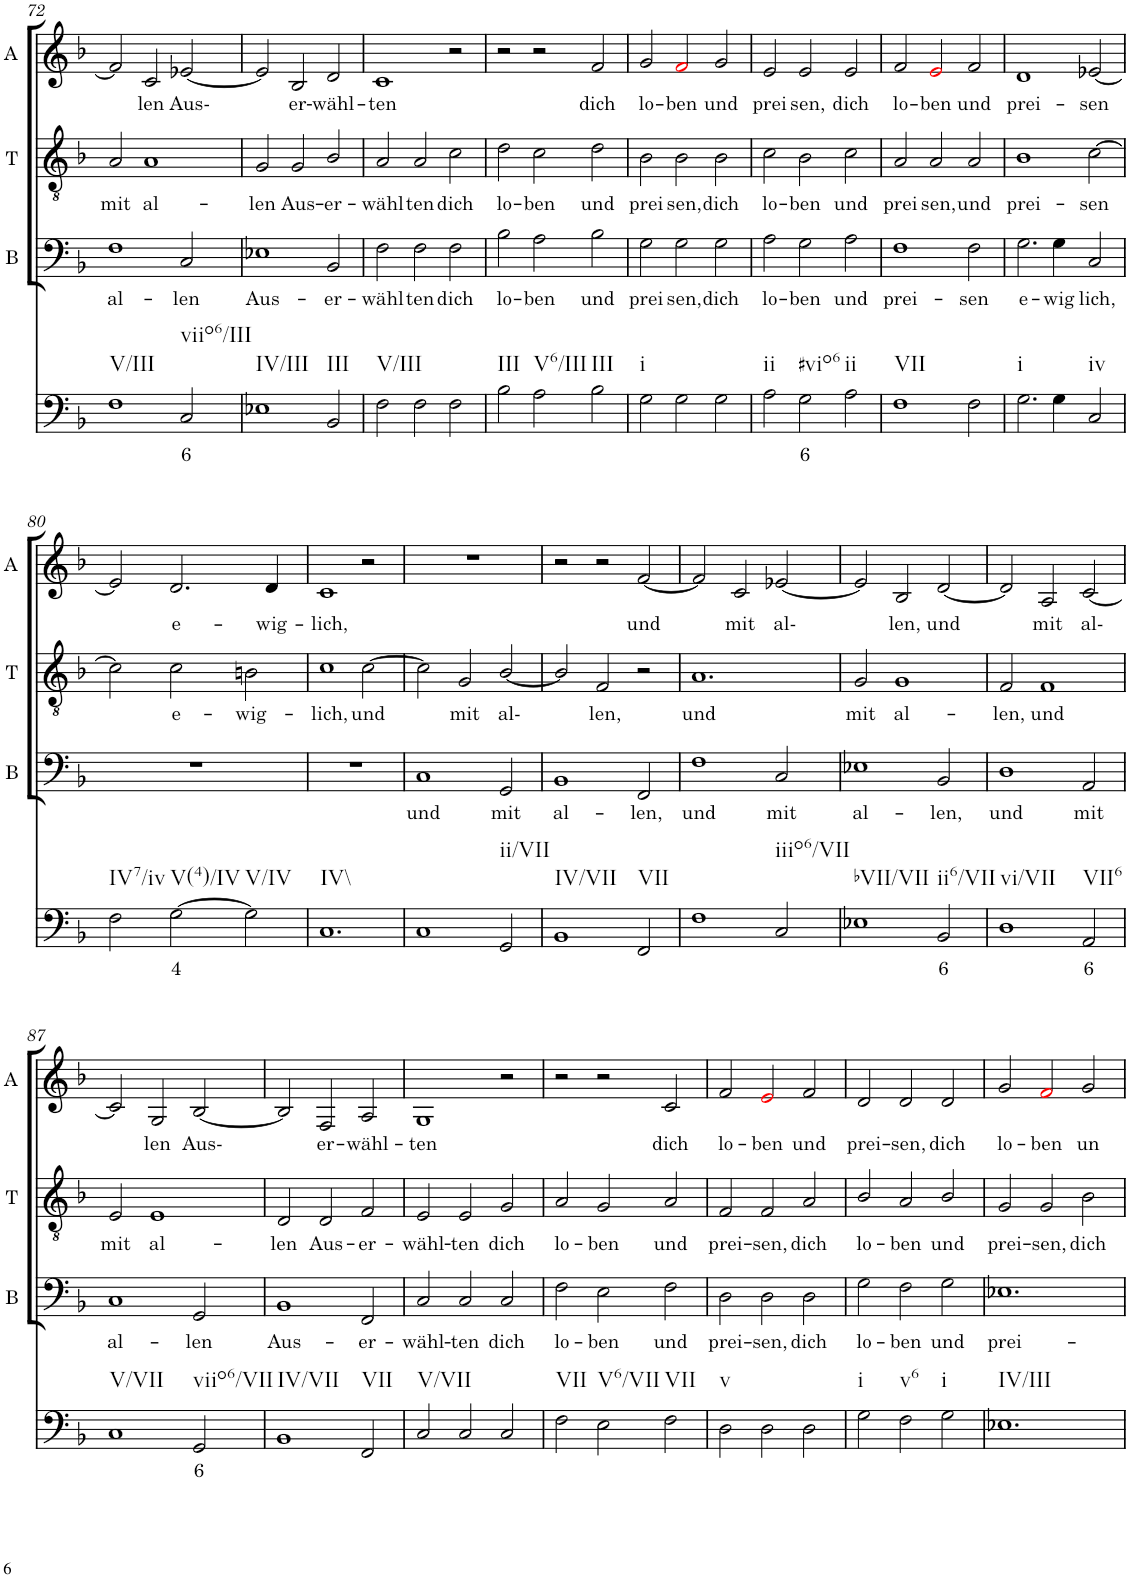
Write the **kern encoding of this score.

**kern	**text	**kern	**text	**kern	**text	**kern	**text
*part4	*part4	*part3	*part3	*part2	*part2	*part1	*part1
*staff4	*staff4	*staff3	*staff3	*staff2	*staff2	*staff1	*staff1
*I"Continuo	*	*I"Bass	*	*I"Tenor	*	*I"Alto	*
*	*	*I'B	*	*I'T	*	*I'A	*
!!LO:PB:g=z
*clefF4	*	*clefF4	*	*clefGv2	*	*clefG2	*
*k[b-]	*	*k[b-]	*	*k[b-]	*	*k[b-]	*
*M3/2	*	*M3/2	*	*M3/2	*	*M3/2	*
=72	=72	=72	=72	=72	=72	=72	=72
!LO:TX:b:t=V/III	!	!	!	!	!	!	!
!	!	!	!LO:LY:b	!	!LO:LY:b	!	!
1F	.	1F	al-	2A/	mit	2f/]	.
!	!	!	!	!	!LO:LY:b	!	!LO:LY:b
.	.	.	.	1A	al-	2c/	len
!LO:TX:b:t=viio6/III	!	!	!	!	!	!	!
!	!LO:LY:b	!	!LO:LY:b	!	!	!	!LO:LY:b
2C/	6	2C/	len	.	.	[2e-X/	Aus-
=73	=73	=73	=73	=73	=73	=73	=73
!LO:TX:b:t=IV/III	!	!	!	!	!	!	!
!	!	!	!LO:LY:b	!	!LO:LY:b	!	!
1E-X	.	1E-X	Aus-	2G/	len	2e-/]	.
!	!	!	!	!	!LO:LY:b	!	!LO:LY:b
.	.	.	.	2G/	Aus-	2B-/	er-
!LO:TX:b:t=III	!	!	!	!	!	!	!
!	!	!	!LO:LY:b	!	!LO:LY:b	!	!LO:LY:b
2BB-/	.	2BB-/	er-	2B-/	er-	2d/	wähl-
=74	=74	=74	=74	=74	=74	=74	=74
!LO:TX:b:t=V/III	!	!	!	!	!	!	!
!	!	!	!LO:LY:b	!	!LO:LY:b	!	!LO:LY:b
2F\	.	2F\	wähl-	2A/	wähl-	1c	ten
!	!	!	!LO:LY:b	!	!LO:LY:b	!	!
2F\	.	2F\	ten	2A/	ten	.	.
!	!	!	!LO:LY:b	!	!LO:LY:b	!	!
2F\	.	2F\	dich	2c\	dich	2r	.
=75	=75	=75	=75	=75	=75	=75	=75
!LO:TX:b:t=III	!	!	!	!	!	!	!
!	!	!	!LO:LY:b	!	!LO:LY:b	!	!
2B-\	.	2B-\	lo-	2d\	lo-	2r	.
!LO:TX:b:t=V6/III	!	!	!	!	!	!	!
!	!	!	!LO:LY:b	!	!LO:LY:b	!	!
2A\	.	2A\	ben	2c\	ben	2r	.
!LO:TX:b:t=III	!	!	!	!	!	!	!
!	!	!	!LO:LY:b	!	!LO:LY:b	!	!LO:LY:b
2B-\	.	2B-\	und	2d\	und	2f/	dich
=76	=76	=76	=76	=76	=76	=76	=76
!LO:TX:b:t=i	!	!	!	!	!	!	!
!	!	!	!LO:LY:b	!	!LO:LY:b	!	!LO:LY:b
2G\	.	2G\	prei-	2B-\	prei-	2g/	lo-
!	!	!	!LO:LY:b	!	!LO:LY:b	!	!LO:LY:b
2G\	.	2G\	sen,	2B-\	sen,	2fi/	ben
!	!	!	!LO:LY:b	!	!LO:LY:b	!	!LO:LY:b
2G\	.	2G\	dich	2B-\	dich	2g/	und
=77	=77	=77	=77	=77	=77	=77	=77
!LO:TX:b:t=ii	!	!	!	!	!	!	!
!	!	!	!LO:LY:b	!	!LO:LY:b	!	!LO:LY:b
2A\	.	2A\	lo-	2c\	lo-	2e/	prei-
!LO:TX:b:t=#vio6	!	!	!	!	!	!	!
!	!LO:LY:b	!	!LO:LY:b	!	!LO:LY:b	!	!LO:LY:b
2G\	6	2G\	ben	2B-\	ben	2e/	sen,
!LO:TX:b:t=ii	!	!	!	!	!	!	!
!	!	!	!LO:LY:b	!	!LO:LY:b	!	!LO:LY:b
2A\	.	2A\	und	2c\	und	2e/	dich
=78	=78	=78	=78	=78	=78	=78	=78
!LO:TX:b:t=VII	!	!	!	!	!	!	!
!	!	!	!LO:LY:b	!	!LO:LY:b	!	!LO:LY:b
1F	.	1F	prei-	2A/	prei-	2f/	lo-
!	!	!	!	!	!LO:LY:b	!	!LO:LY:b
.	.	.	.	2A/	sen,	2ei/	ben
!	!	!	!LO:LY:b	!	!LO:LY:b	!	!LO:LY:b
2F\	.	2F\	sen	2A/	und	2f/	und
=79	=79	=79	=79	=79	=79	=79	=79
!LO:TX:b:t=i	!	!	!	!	!	!	!
!	!	!	!LO:LY:b	!	!LO:LY:b	!	!LO:LY:b
2.G\	.	2.G\	e-	1B-	prei-	1d	prei-
!	!	!	!LO:LY:b	!	!	!	!
4G\	.	4G\	wig-	.	.	.	.
!LO:TX:b:t=iv	!	!	!	!	!	!	!
!	!	!	!LO:LY:b	!	!LO:LY:b	!	!LO:LY:b
2C/	.	2C/	lich,	[2c\	sen	[2e-X/	sen
!!LO:LB:g=z
=80	=80	=80	=80	=80	=80	=80	=80
!LO:TX:b:t=IV7/iv	!	!	!	!	!	!	!
2F\	.	1.r	.	2c\]	.	2e-/]	.
!LO:TX:b:t=V(4)/IV	!	!	!	!	!	!	!
!	!LO:LY:b	!	!	!	!LO:LY:b	!	!LO:LY:b
[2G\	4	.	.	2c\	e-	2.d/	e-
!LO:TX:b:t=V/IV	!	!	!	!	!	!	!
!	!	!	!	!	!LO:LY:b	!	!
2G\]	.	.	.	2Bn\	wig-	.	.
!	!	!	!	!	!	!	!LO:LY:b
.	.	.	.	.	.	4d/	wig-
=81	=81	=81	=81	=81	=81	=81	=81
!LO:TX:b:t=IV\\	!	!	!	!	!	!	!
!	!	!	!	!	!LO:LY:b	!	!LO:LY:b
1.C	.	1.r	.	1c	lich,	1c	lich,
!	!	!	!	!	!LO:LY:b	!	!
.	.	.	.	[2c\	und	2r	.
=82	=82	=82	=82	=82	=82	=82	=82
!	!	!	!LO:LY:b	!	!	!	!
1C	.	1C	und	2c\]	.	1.r	.
!	!	!	!	!	!LO:LY:b	!	!
.	.	.	.	2G/	mit	.	.
!LO:TX:b:t=ii/VII	!	!	!	!	!	!	!
!	!	!	!LO:LY:b	!	!LO:LY:b	!	!
2GG/	.	2GG/	mit	[2B-/	al-	.	.
=83	=83	=83	=83	=83	=83	=83	=83
!LO:TX:b:t=IV/VII	!	!	!	!	!	!	!
!	!	!	!LO:LY:b	!	!	!	!
1BB-	.	1BB-	al-	2B-/]	.	2r	.
!	!	!	!	!	!LO:LY:b	!	!
.	.	.	.	2F/	len,	2r	.
!LO:TX:b:t=VII	!	!	!	!	!	!	!
!	!	!	!LO:LY:b	!	!	!	!LO:LY:b
2FF/	.	2FF/	len,	2r	.	[2f/	und
=84	=84	=84	=84	=84	=84	=84	=84
!	!	!	!LO:LY:b	!	!LO:LY:b	!	!
1F	.	1F	und	1.A	und	2f/]	.
!	!	!	!	!	!	!	!LO:LY:b
.	.	.	.	.	.	2c/	mit
!LO:TX:b:t=iiio6/VII	!	!	!	!	!	!	!
!	!	!	!LO:LY:b	!	!	!	!LO:LY:b
2C/	.	2C/	mit	.	.	[2e-X/	al-
=85	=85	=85	=85	=85	=85	=85	=85
!LO:TX:b:t=bVII/VII	!	!	!	!	!	!	!
!	!	!	!LO:LY:b	!	!LO:LY:b	!	!
1E-X	.	1E-X	al-	2G/	mit	2e-/]	.
!	!	!	!	!	!LO:LY:b	!	!LO:LY:b
.	.	.	.	1G	al-	2B-/	len,
!LO:TX:b:t=ii6/VII	!	!	!	!	!	!	!
!	!LO:LY:b	!	!LO:LY:b	!	!	!	!LO:LY:b
2BB-/	6	2BB-/	len,	.	.	[2d/	und
=86	=86	=86	=86	=86	=86	=86	=86
!LO:TX:b:t=vi/VII	!	!	!	!	!	!	!
!	!	!	!LO:LY:b	!	!LO:LY:b	!	!
1D	.	1D	und	2F/	len,	2d/]	.
!	!	!	!	!	!LO:LY:b	!	!LO:LY:b
.	.	.	.	1F	und	2A/	mit
!LO:TX:b:t=VII6	!	!	!	!	!	!	!
!	!LO:LY:b	!	!LO:LY:b	!	!	!	!LO:LY:b
2AA/	6	2AA/	mit	.	.	[2c/	al-
!!LO:LB:g=z
=87	=87	=87	=87	=87	=87	=87	=87
!LO:TX:b:t=V/VII	!	!	!	!	!	!	!
!	!	!	!LO:LY:b	!	!LO:LY:b	!	!
1C	.	1C	al-	2E/	mit	2c/]	.
!	!	!	!	!	!LO:LY:b	!	!LO:LY:b
.	.	.	.	1E	al-	2G/	len
!LO:TX:b:t=viio6/VII	!	!	!	!	!	!	!
!	!LO:LY:b	!	!LO:LY:b	!	!	!	!LO:LY:b
2GG/	6	2GG/	len	.	.	[2B-/	Aus-
=88	=88	=88	=88	=88	=88	=88	=88
!LO:TX:b:t=IV/VII	!	!	!	!	!	!	!
!	!	!	!LO:LY:b	!	!LO:LY:b	!	!
1BB-	.	1BB-	Aus-	2D/	len	2B-/]	.
!	!	!	!	!	!LO:LY:b	!	!LO:LY:b
.	.	.	.	2D/	Aus-	2F/	er-
!LO:TX:b:t=VII	!	!	!	!	!	!	!
!	!	!	!LO:LY:b	!	!LO:LY:b	!	!LO:LY:b
2FF/	.	2FF/	er-	2F/	er-	2A/	wähl-
=89	=89	=89	=89	=89	=89	=89	=89
!LO:TX:b:t=V/VII	!	!	!	!	!	!	!
!	!	!	!LO:LY:b	!	!LO:LY:b	!	!LO:LY:b
2C/	.	2C/	wähl-	2E/	wähl-	1G	ten
!	!	!	!LO:LY:b	!	!LO:LY:b	!	!
2C/	.	2C/	ten	2E/	ten	.	.
!	!	!	!LO:LY:b	!	!LO:LY:b	!	!
2C/	.	2C/	dich	2G/	dich	2r	.
=90	=90	=90	=90	=90	=90	=90	=90
!LO:TX:b:t=VII	!	!	!	!	!	!	!
!	!	!	!LO:LY:b	!	!LO:LY:b	!	!
2F\	.	2F\	lo-	2A/	lo-	2r	.
!LO:TX:b:t=V6/VII	!	!	!	!	!	!	!
!	!	!	!LO:LY:b	!	!LO:LY:b	!	!
2E\	.	2E\	ben	2G/	ben	2r	.
!LO:TX:b:t=VII	!	!	!	!	!	!	!
!	!	!	!LO:LY:b	!	!LO:LY:b	!	!LO:LY:b
2F\	.	2F\	und	2A/	und	2c/	dich
=91	=91	=91	=91	=91	=91	=91	=91
!LO:TX:b:t=v	!	!	!	!	!	!	!
!	!	!	!LO:LY:b	!	!LO:LY:b	!	!LO:LY:b
2D\	.	2D\	prei-	2F/	prei-	2f/	lo-
!	!	!	!LO:LY:b	!	!LO:LY:b	!	!LO:LY:b
2D\	.	2D\	sen,	2F/	sen,	2ei/	ben
!	!	!	!LO:LY:b	!	!LO:LY:b	!	!LO:LY:b
2D\	.	2D\	dich	2A/	dich	2f/	und
=92	=92	=92	=92	=92	=92	=92	=92
!LO:TX:b:t=i	!	!	!	!	!	!	!
!	!	!	!LO:LY:b	!	!LO:LY:b	!	!LO:LY:b
2G\	.	2G\	lo-	2B-/	lo-	2d/	prei-
!LO:TX:b:t=v6	!	!	!	!	!	!	!
!	!	!	!LO:LY:b	!	!LO:LY:b	!	!LO:LY:b
2F\	.	2F\	ben	2A/	ben	2d/	sen,
!LO:TX:b:t=i	!	!	!	!	!	!	!
!	!	!	!LO:LY:b	!	!LO:LY:b	!	!LO:LY:b
2G\	.	2G\	und	2B-/	und	2d/	dich
=93	=93	=93	=93	=93	=93	=93	=93
!LO:TX:b:t=IV/III	!	!	!	!	!	!	!
!	!	!	!LO:LY:b	!	!LO:LY:b	!	!LO:LY:b
1.E-X	.	1.E-X	prei-	2G/	prei-	2g/	lo-
!	!	!	!	!	!LO:LY:b	!	!LO:LY:b
.	.	.	.	2G/	sen,	2fi/	ben
!	!	!	!	!	!LO:LY:b	!	!LO:LY:b
.	.	.	.	2B-\	dich	2g/	un
=	=	=	=	=	=	=	=
*-	*-	*-	*-	*-	*-	*-	*-
